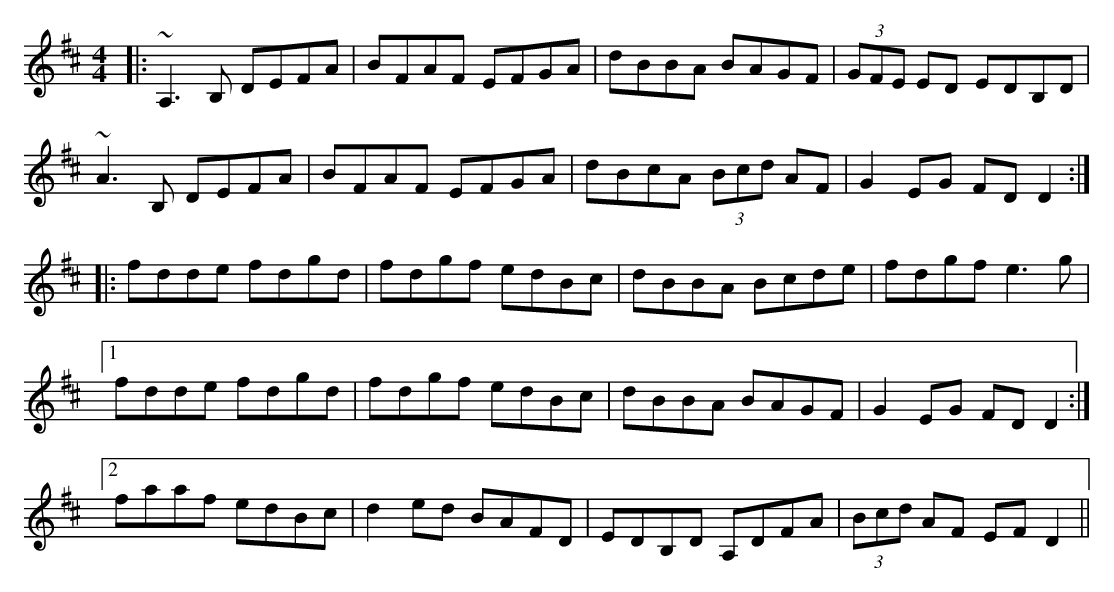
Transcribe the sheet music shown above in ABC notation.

X:1
M:4/4
K:D
|:~A,3B, DEFA|BFAF EFGA|dBBA BAGF|(3GFE ED EDB,D|
~A3,B, DEFA|BFAF EFGA|dBcA (3Bcd AF|G2EG FDD2:|
|:fdde fdgd|fdgf edBc|dBBA Bcde|fdgf e3g|
[1fdde fdgd|fdgf edBc|dBBA BAGF|G2EG FDD2:|
[2faaf edBc|d2ed BAFD|EDB,D A,DFA|(3Bcd AF EFD2||
